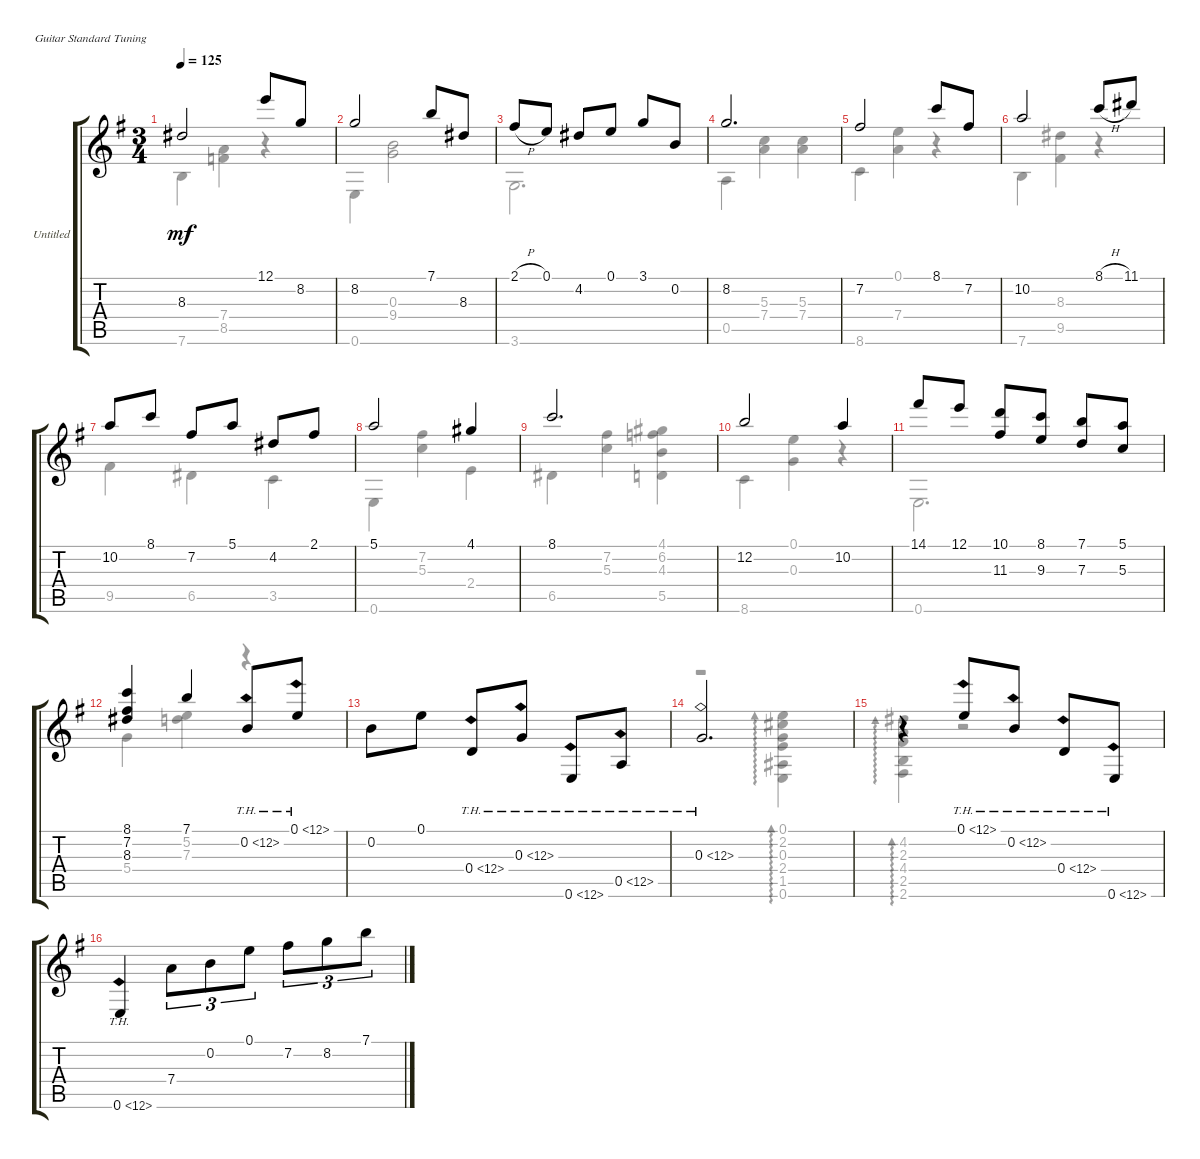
\bracketExtendMode groupsimilarinstruments
\firstSystemTrackNameOrientation horizontal
\otherSystemsTrackNameOrientation horizontal
\track ("Untitled" "Untitled") {instrument acousticguitarnylon}
\staff {score tabs}
\tuning (E4 B3 G3 D3 A2 E2)
\voice
\ts (3 4)
\tempo 125
\clef g2
\ks g
8.3.2{dy mf} 12.1.8 8.2.8 |
8.2.2 7.1.8 8.3.8 |
2.1{h}.8 0.1.8 4.2.8 0.1.8 3.1.8 0.2.8 |
8.2.2{d} |
7.2.2 8.1.8 7.2.8 |
10.2.2 8.1{h}.8 11.1.8 |
10.2.8 8.1.8 7.2.8 5.1.8 4.2.8 2.1.8 |
5.1.2 4.1.4 |
8.1.2{d} |
12.2.2 10.2.4 |
14.1.8 12.1.8 (10.1 11.3).8 (8.1 9.3).8 (7.1 7.3).8 (5.1 5.3).8 |
(8.1 7.2 8.3).4 7.1.4 0.2{th 12}.8 0.1{th 12}.8 |
0.2.8 0.1.8 0.4{th 12}.8 0.3{th 12}.8 0.6{th 12}.8 0.5{th 12}.8 |
0.3{th 12}.2{d} |
r.4{ad 0} 0.1{th 12}.8 0.2{th 12}.8 0.4{th 12}.8 0.6{th 12}.8 |
0.6{th 12}.4 7.4.8{tu (3 2)} 0.2.8{tu (3 2)} 0.1.8{tu (3 2)} 7.2.8{tu (3 2)} 8.2.8{tu (3 2)} 7.1.8{tu (3 2)}
\voice
\clef g2
\ottava regular
\simile none
\ks g
7.6.4{dy mf} (7.4 8.5).4 r.4 |
0.6.4 (9.4 0.3).2 |
3.6.2{d} |
0.5.4 (5.3 7.4).4 (5.3 7.4).4 |
8.6.4 (0.1 7.4).4 r.4 |
7.6.4 (8.3 9.5).4 r.4 |
9.5.4 6.5.4 3.5.4 |
0.6.4 (7.2 5.3).4 2.4.4 |
6.5.4 (7.2 5.3).4 (4.1 6.2 4.3 5.5).4 |
8.6.4 (0.1 0.3).4 r.4 |
0.6.2{d} |
5.4.4 (5.2 7.3).4 r.4 |
|
r.2 (0.1 2.2 0.3 2.4 1.5 0.6).4{ad 0} |
(4.2 2.3 4.4 2.5 2.6).4{ad 0} r.2 |
